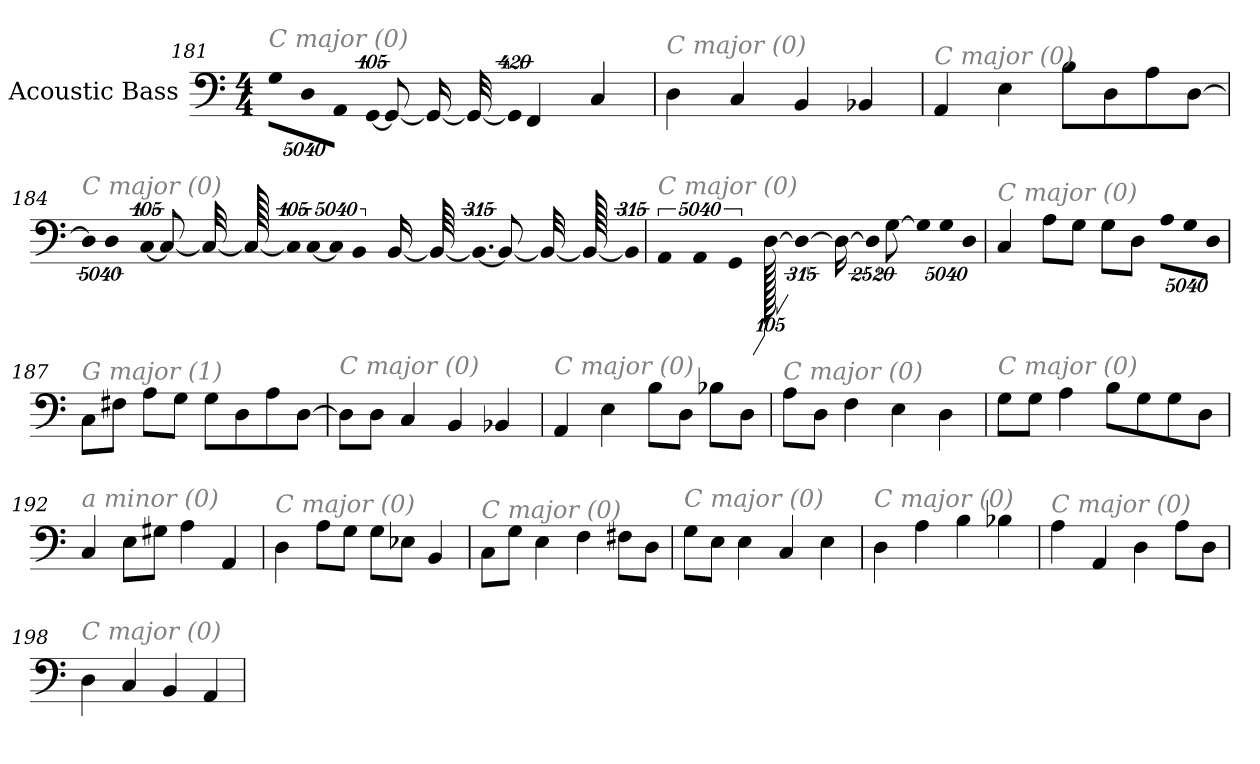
**kern
*part1
*staff1
*I"Acoustic Bass
*clefF4
*ITrd7c12
*k[]
*C:
*M4/4
=181
!LO:TX:i:color=#808080:t=C major (0)
!LO:N:vis=8
40320%3347GGL
!LO:N:vis=8
40320%3347DD
!LO:N:vis=8
40320%3347AAAJ
!LO:N:vis=1024
[13440%13GGG
8GGG_
16GGG_
32GGG_
!LO:N:vis=1024%31
13440%407GGG]
4FFF
4CC
=182
!LO:TX:i:color=#808080:t=C major (0)
4DD
4CC
4BBB
4BBB-X
=183
!LO:TX:i:color=#808080:t=C major (0)
4AAA
4EE
8BBL
8DD
8AA
[8DDJ
=184
!LO:TX:i:color=#808080:t=C major (0)
!LO:N:vis=8
40320%3347DD]
!LO:N:vis=4
20160%3347DD
!LO:N:vis=1024
[13440%13CC
8CC_
32CC_
128CC_
!LO:N:vis=1024
13440%13CC]
!LO:N:vis=8
[40320%3347CC
!LO:N:vis=8
40320%3347CC]
!LO:N:vis=4
20160%3347BBB
[16BBB
64BBB_
!LO:N:vis=256.
10080%59BBB_
8BBB_
32BBB_
128BBB_
!LO:N:vis=512
40320%79BBB]
=185
!LO:TX:i:color=#808080:t=C major (0)
!LO:N:vis=4
20160%3347AAA
!LO:N:vis=4
20160%3347AAA
!LO:N:vis=4
20160%3347GGG
[6720%13DD
40320DD_
16DDL_
!LO:N:vis=512%31
40320%2441DDL]
[8GGJ
!LO:N:vis=8
40320%3347GGL]
!LO:N:vis=8
40320%3347GG
!LO:N:vis=8
40320%3347DDJ
=186
!LO:TX:i:color=#808080:t=C major (0)
4CC
8AAL
8GGJ
8GGL
8DDJ
!LO:N:vis=8
40320%3347AAL
!LO:N:vis=8
40320%3347GG
!LO:N:vis=8
40320%3347DDJ
=187
!LO:TX:i:color=#808080:t=G major (1)
8CCL
8FF#XJ
8AAL
8GGJ
8GGL
8DD
8AA
[8DDJ
=188
!LO:TX:i:color=#808080:t=C major (0)
8DDL]
8DDJ
4CC
4BBB
4BBB-X
=189
!LO:TX:i:color=#808080:t=C major (0)
4AAA
4EE
8BBL
8DDJ
8BB-XL
8DDJ
=190
!LO:TX:i:color=#808080:t=C major (0)
8AAL
8DDJ
4FF
4EE
4DD
=191
!LO:TX:i:color=#808080:t=C major (0)
8GGL
8GGJ
4AA
8BBL
8GG
8GG
8DDJ
=192
!LO:TX:i:color=#808080:t=a minor (0)
4CC
8EEL
8GG#XJ
4AA
4AAA
=193
!LO:TX:i:color=#808080:t=C major (0)
4DD
8AAL
8GGJ
8GGL
8EE-XJ
4BBB
=194
!LO:TX:i:color=#808080:t=C major (0)
8CCL
8GGJ
4EE
4FF
8FF#XL
8DDJ
=195
!LO:TX:i:color=#808080:t=C major (0)
8GGL
8EEJ
4EE
4CC
4EE
=196
!LO:TX:i:color=#808080:t=C major (0)
4DD
4AA
4BB
4BB-X
=197
!LO:TX:i:color=#808080:t=C major (0)
4AA
4AAA
4DD
8AAL
8DDJ
=198
!LO:TX:i:color=#808080:t=C major (0)
4DD
4CC
4BBB
4AAA
=
*-
